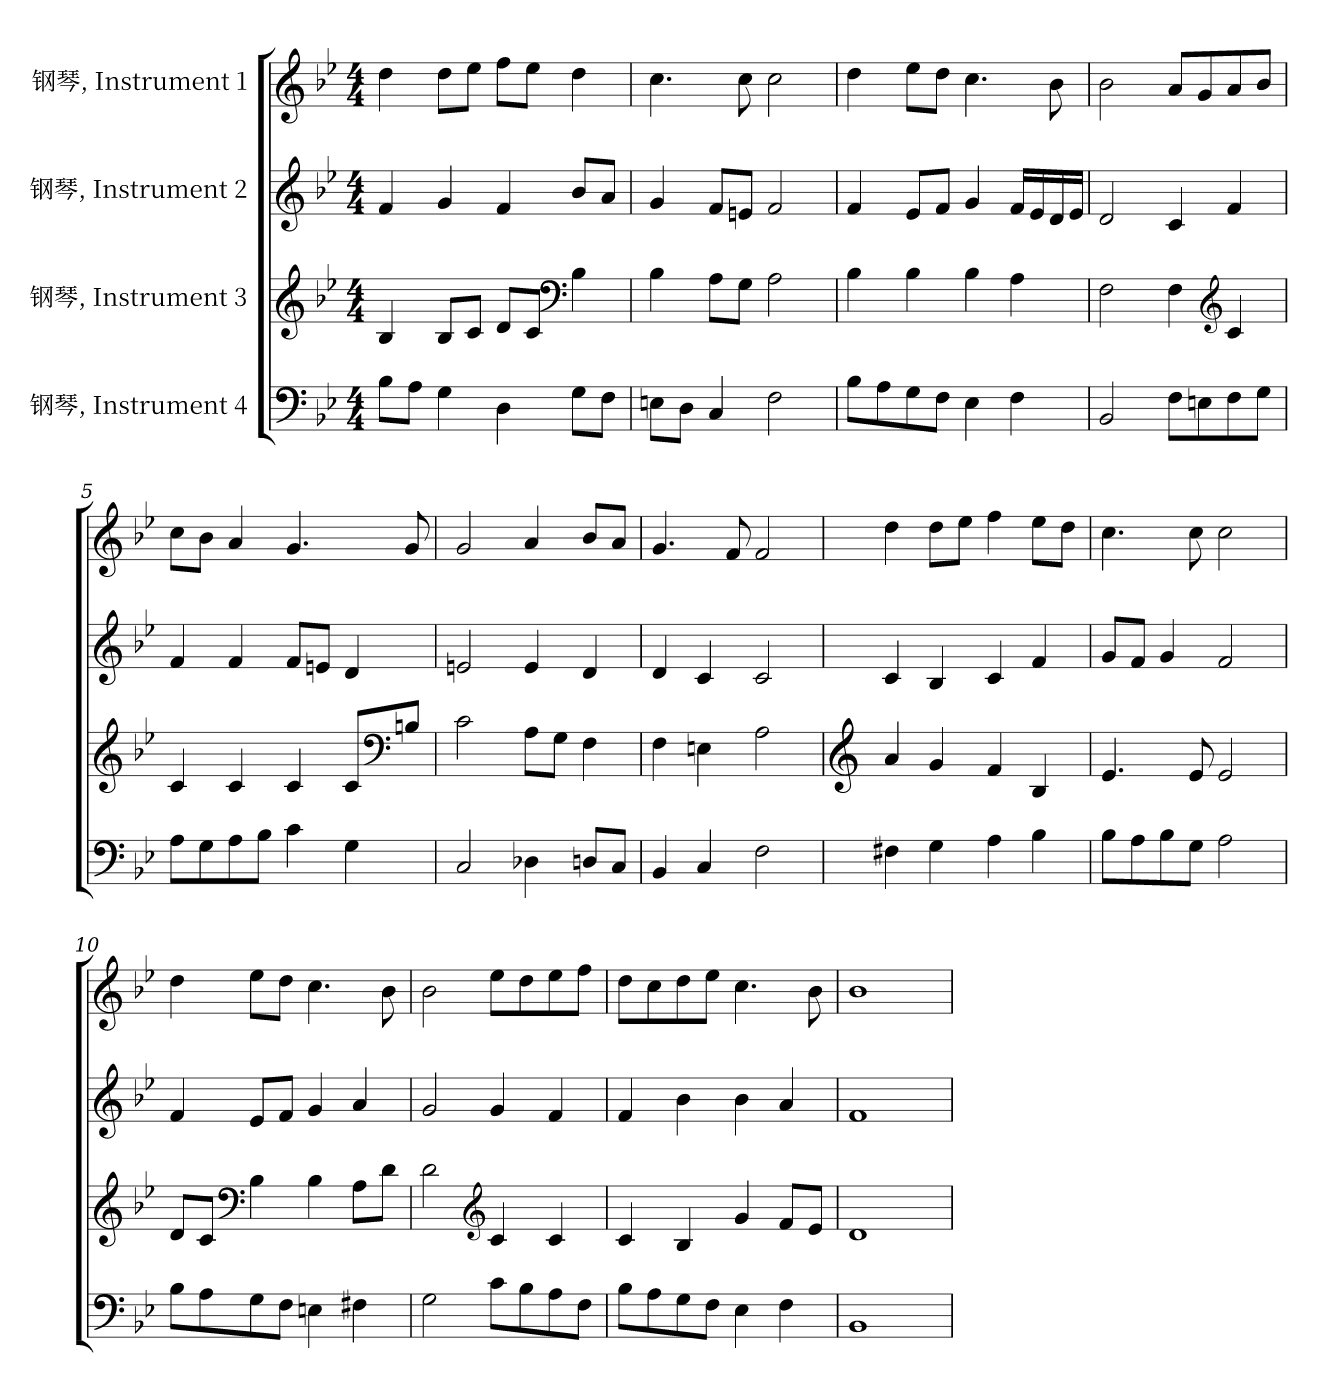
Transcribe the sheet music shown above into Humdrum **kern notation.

**kern	**kern	**kern	**kern
*part4	*part3	*part2	*part1
*staff4	*staff3	*staff2	*staff1
*I"钢琴, Instrument 4	*I"钢琴, Instrument 3	*I"钢琴, Instrument 2	*I"钢琴, Instrument 1
*clefF4	*clefG2	*clefG2	*clefG2
*k[b-e-]	*k[b-e-]	*k[b-e-]	*k[b-e-]
*M4/4	*M4/4	*M4/4	*M4/4
*MM96	*MM96	*MM96	*MM96
=1	=1	=1	=1
8B-\L	4B-/	4f/	4dd\
8A\J	.	.	.
4G\	8B-/L	4g/	8dd\L
.	8c/J	.	8ee-\J
4D\	8d/L	4f/	8ff\L
.	8c/J	.	8ee-\J
*	*clefF4	*	*
8G\L	4B-\	8b-/L	4dd\
8F\J	.	8a/J	.
=2	=2	=2	=2
8En\L	4B-\	4g/	4.cc\
8D\J	.	.	.
4C/	8A\L	8f/L	.
.	8G\J	8en/J	8cc\
2F\	2A\	2f/	2cc\
=3	=3	=3	=3
8B-\L	4B-\	4f/	4dd\
8A\	.	.	.
8G\	4B-\	8e-/L	8ee-\L
8F\J	.	8f/J	8dd\J
4E-\	4B-\	4g/	4.cc\
4F\	4A\	16f/LL	.
.	.	16e-/	.
.	.	16d/	8b-\
.	.	16e-/JJ	.
=4	=4	=4	=4
2BB-/	2F\	2d/	2b-\
8F\L	4F\	4c/	8a/L
8En\	.	.	8g/
*	*clefG2	*	*
8F\	4c/	4f/	8a/
8G\J	.	.	8b-/J
!!LO:LB:g=z
=5	=5	=5	=5
8A\L	4c/	4f/	8cc\L
8G\	.	.	8b-\J
8A\	4c/	4f/	4a/
8B-\J	.	.	.
4c\	4c/	8f/L	4.g/
.	.	8en/J	.
4G\	8c/L	4d/	.
*	*clefF4	*	*
.	8Bn/J	.	8g/
=6	=6	=6	=6
2C/	2c\	2en/	2g/
4D-X\	8A\L	4e/	4a/
.	8G\J	.	.
8Dn/L	4F\	4d/	8b-/L
8C/J	.	.	8a/J
=7	=7	=7	=7
4BB-/	4F\	4d/	4.g/
4C/	4En\	4c/	.
.	.	.	8f/
2F\	2A\	2c/	2f/
=8	=8	=8	=8
*	*clefG2	*	*
4F#X\	4a/	4c/	4dd\
4G\	4g/	4B-/	8dd\L
.	.	.	8ee-\J
4A\	4f/	4c/	4ff\
4B-\	4B-/	4f/	8ee-\L
.	.	.	8dd\J
=9	=9	=9	=9
8B-\L	4.e-/	8g/L	4.cc\
8A\	.	8f/J	.
8B-\	.	4g/	.
8G\J	8e-/	.	8cc\
2A\	2e-/	2f/	2cc\
!!LO:LB:g=z
=10	=10	=10	=10
8B-\L	8d/L	4f/	4dd\
8A\	8c/J	.	.
*	*clefF4	*	*
8G\	4B-\	8e-/L	8ee-\L
8F\J	.	8f/J	8dd\J
4En\	4B-\	4g/	4.cc\
4F#X\	8A\L	4a/	.
.	8d\J	.	8b-\
=11	=11	=11	=11
2G\	2d\	2g/	2b-\
*	*clefG2	*	*
8c\L	4c/	4g/	8ee-\L
8B-\	.	.	8dd\
8A\	4c/	4f/	8ee-\
8F\J	.	.	8ff\J
=12	=12	=12	=12
8B-\L	4c/	4f/	8dd\L
8A\	.	.	8cc\
8G\	4B-/	4b-\	8dd\
8F\J	.	.	8ee-\J
4E-\	4g/	4b-\	4.cc\
4F\	8f/L	4a/	.
.	8e-/J	.	8b-\
=13	=13	=13	=13
1BB-	1d	1f	1b-
=	=	=	=
*-	*-	*-	*-
